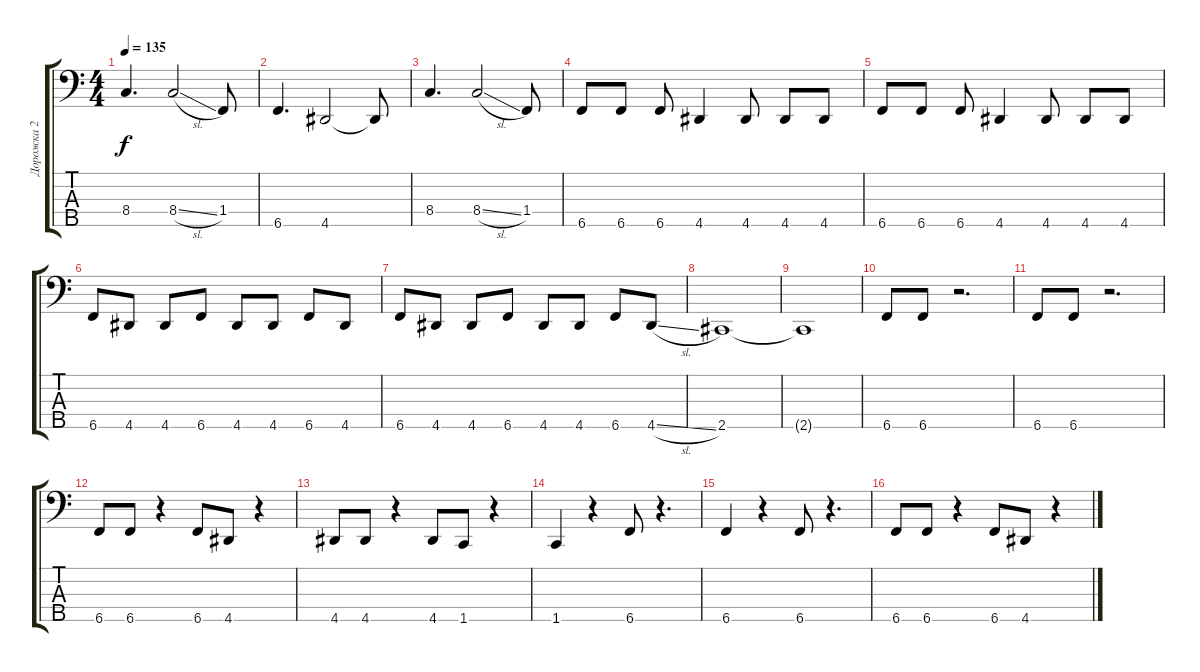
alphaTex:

\track ("Дорожка 2" "Дорожка 2") {instrument electricbassfinger}
\staff {score tabs}
\tuning (G2 D2 A1 E1 B0) {hide}
\ts (4 4)
\tempo 135
\clef f4
\ks c
8.4.4{d dy f} 8.4{sl}.2 1.4.8 |
6.5.4{d} 4.5.2 4.5{t}.8 |
8.4.4{d} 8.4{sl}.2 1.4.8 |
6.5.8 6.5.8 6.5.8 4.5.4 4.5.8 4.5.8 4.5.8 |
6.5.8 6.5.8 6.5.8 4.5.4 4.5.8 4.5.8 4.5.8 |
6.5.8 4.5.8 4.5.8 6.5.8 4.5.8 4.5.8 6.5.8 4.5.8 |
6.5.8 4.5.8 4.5.8 6.5.8 4.5.8 4.5.8 6.5.8 4.5{sl}.8 |
2.5.1 |
2.5{t}.1 |
6.5.8 6.5.8 r.2{d} |
6.5.8 6.5.8 r.2{d} |
6.5.8 6.5.8 r.4 6.5.8 4.5.8 r.4 |
4.5.8 4.5.8 r.4 4.5.8 1.5.8 r.4 |
1.5.4 r.4 6.5.8 r.4{d} |
6.5.4 r.4 6.5.8 r.4{d} |
6.5.8 6.5.8 r.4 6.5.8 4.5.8 r.4
